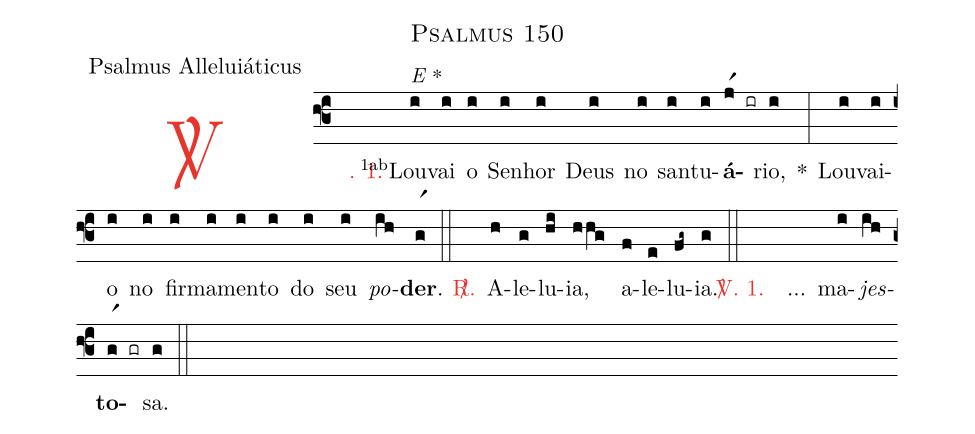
name: Psalmus 150;
office-part: Psalmus Alleluiáticus;
%%
(f3)

<c><sp>V/</sp>. 1.</c>() <v>\VSup{1ab}</v>Lou(i[alt:E \GreStar])vai(i) o(i) Se(i)nhor(i) Deus(i) no(i) san(i)tu(i)<b>á</b>(jr1 ir)rio,(i) *(:) Lou(i)vai-(i)o(i) no(i) fir(i)ma(i)men(i)to(i) do(i) seu(i) <i>po</i>(ih)<b>der</b>.(gr1) (::)

<nlba><c><sp>R/</sp>.</c>() A</nlba>(h)le(g)lu(hi)ia,(hhg) a(f)le(e)lu(fg~)ia.(g) (::)

<nlba><c><sp>V/</sp>. 1.</c>() ...() ma</nlba>(i)<i>jes</i>(ih)<b>to</b>(gr1 gr)sa.(g) (::)
